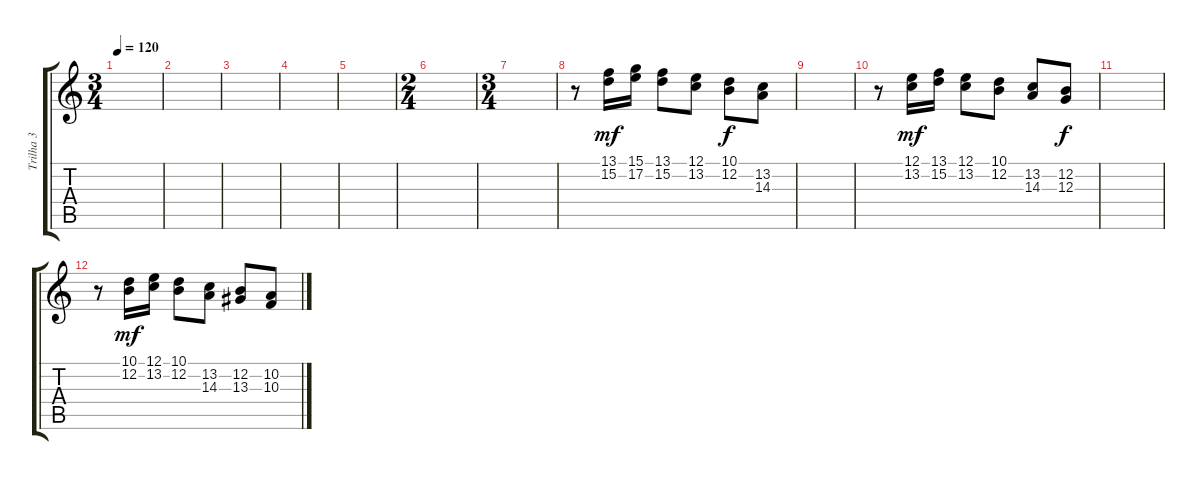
\track ("Trilha 3" "Trilha 3") {instrument clarinet}
\staff {score tabs}
\tuning (E4 B3 G3 D3 A2 E2) {hide}
\ts (3 4)
\tempo 120
\clef g2
\ks c
|
|
|
|
|
\ts (2 4)
|
\ts (3 4)
|
r.8 (13.1 15.2).16{dy mf} (15.1 17.2).16 (13.1 15.2).8 (12.1 13.2).8 (10.1 12.2).8{dy f} (13.2 14.3).8 |
|
r.8 (12.1 13.2).16{dy mf} (13.1 15.2).16 (12.1 13.2).8 (10.1 12.2).8 (13.2 14.3).8 (12.2 12.3).8{dy f} |
|
r.8 (10.1 12.2).16{dy mf} (12.1 13.2).16 (10.1 12.2).8 (13.2 14.3).8 (12.2 13.3).8 (10.2 10.3).8
